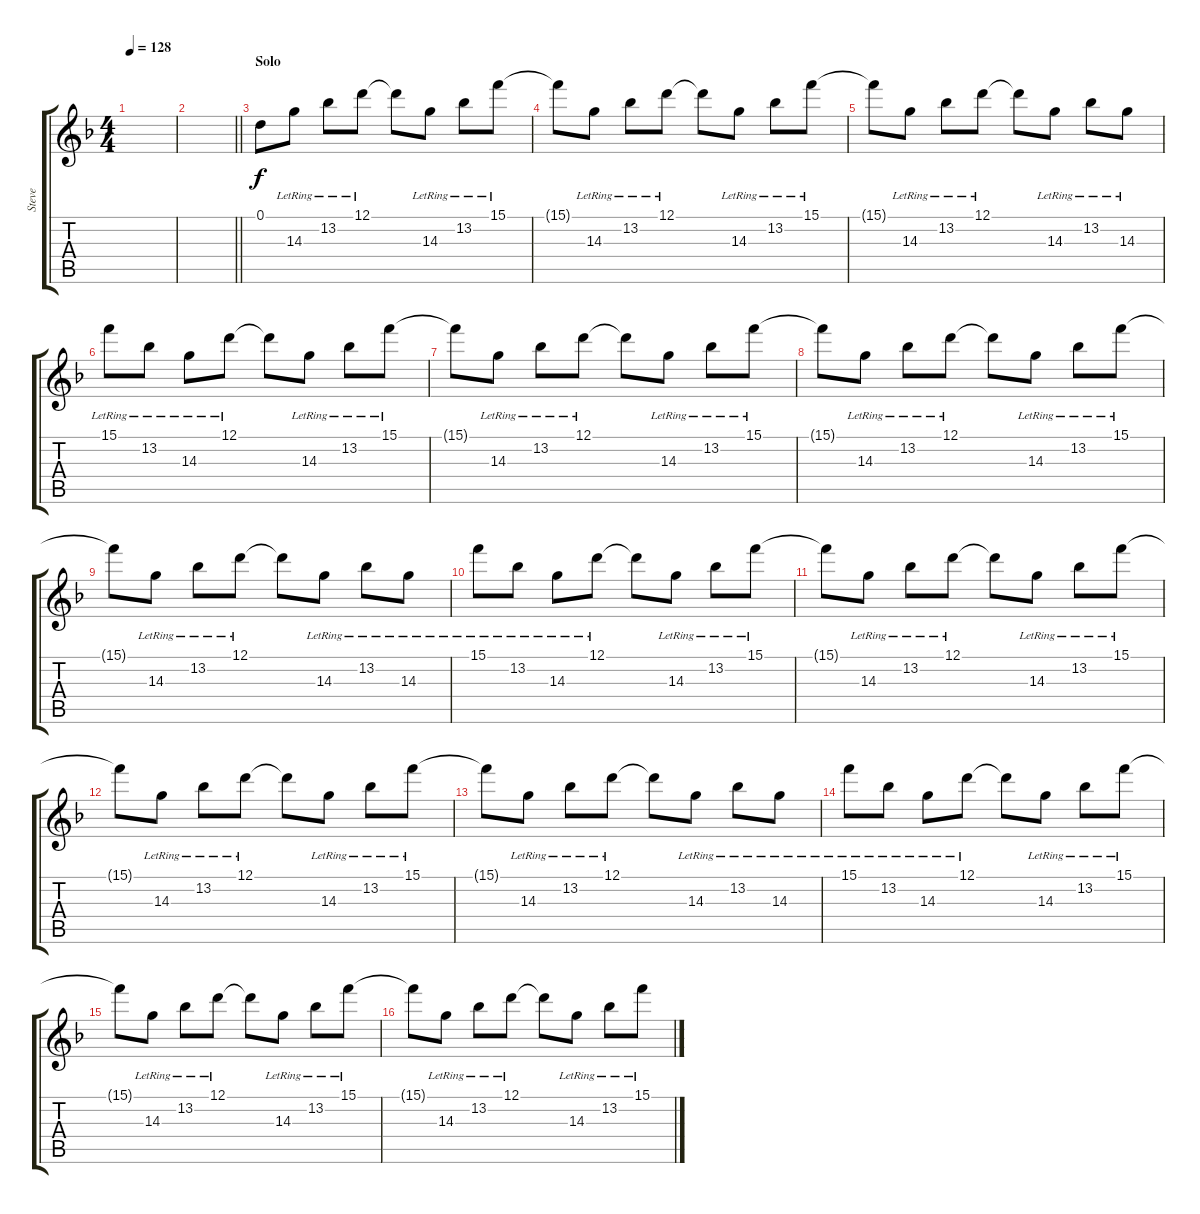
\track ("Steve" "Steve") {instrument electricguitarclean}
\staff {score tabs}
\tuning (D4 A3 F3 C3 G2 D2) {hide}
\ts (4 4)
\tempo 128
\clef g2
\ks dminor
|
\barLineRight lightlight
|
\section ("" "Solo")
0.1.8{instrument electricguitarclean} 14.3{lr}.8 13.2{lr}.8 12.1{lr}.8 12.1{t}.8 14.3{lr}.8 13.2{lr}.8 15.1{lr}.8 |
15.1{t}.8 14.3{lr}.8 13.2{lr}.8 12.1{lr}.8 12.1{t}.8 14.3{lr}.8 13.2{lr}.8 15.1{lr}.8 |
15.1{t}.8 14.3{lr}.8 13.2{lr}.8 12.1{lr}.8 12.1{t}.8 14.3{lr}.8 13.2{lr}.8 14.3{lr}.8 |
15.1{lr}.8 13.2{lr}.8 14.3{lr}.8 12.1{lr}.8 12.1{t}.8 14.3{lr}.8 13.2{lr}.8 15.1{lr}.8 |
15.1{t}.8 14.3{lr}.8 13.2{lr}.8 12.1{lr}.8 12.1{t}.8 14.3{lr}.8 13.2{lr}.8 15.1{lr}.8 |
15.1{t}.8 14.3{lr}.8 13.2{lr}.8 12.1{lr}.8 12.1{t}.8 14.3{lr}.8 13.2{lr}.8 15.1{lr}.8 |
15.1{t}.8 14.3{lr}.8 13.2{lr}.8 12.1{lr}.8 12.1{t}.8 14.3{lr}.8 13.2{lr}.8 14.3{lr}.8 |
15.1{lr}.8 13.2{lr}.8 14.3{lr}.8 12.1{lr}.8 12.1{t}.8 14.3{lr}.8 13.2{lr}.8 15.1{lr}.8 |
15.1{t}.8 14.3{lr}.8 13.2{lr}.8 12.1{lr}.8 12.1{t}.8 14.3{lr}.8 13.2{lr}.8 15.1{lr}.8 |
15.1{t}.8 14.3{lr}.8 13.2{lr}.8 12.1{lr}.8 12.1{t}.8 14.3{lr}.8 13.2{lr}.8 15.1{lr}.8 |
15.1{t}.8 14.3{lr}.8 13.2{lr}.8 12.1{lr}.8 12.1{t}.8 14.3{lr}.8 13.2{lr}.8 14.3{lr}.8 |
15.1{lr}.8 13.2{lr}.8 14.3{lr}.8 12.1{lr}.8 12.1{t}.8 14.3{lr}.8 13.2{lr}.8 15.1{lr}.8 |
15.1{t}.8 14.3{lr}.8 13.2{lr}.8 12.1{lr}.8 12.1{t}.8 14.3{lr}.8 13.2{lr}.8 15.1{lr}.8 |
15.1{t}.8 14.3{lr}.8 13.2{lr}.8 12.1{lr}.8 12.1{t}.8 14.3{lr}.8 13.2{lr}.8 15.1{lr}.8
